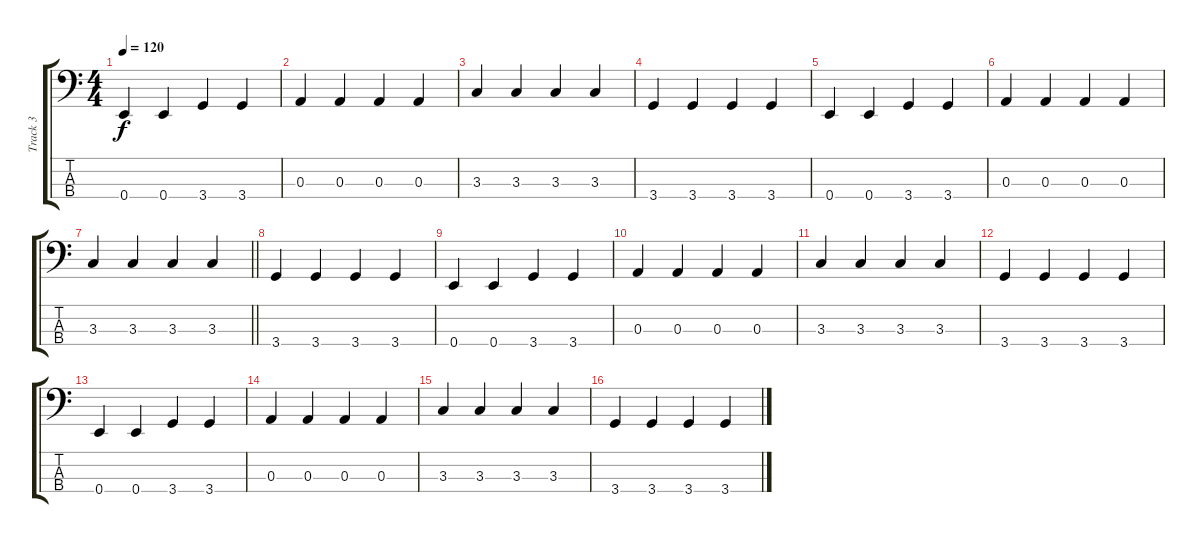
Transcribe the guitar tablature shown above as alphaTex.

\track ("Track 3" "Track 3") {instrument electricbassfinger}
\staff {score tabs}
\tuning (G2 D2 A1 E1) {hide}
\ts (4 4)
\tempo 120
\clef f4
\ks c
0.4.4{dy f} 0.4.4 3.4.4 3.4.4 |
0.3.4 0.3.4 0.3.4 0.3.4 |
3.3.4 3.3.4 3.3.4 3.3.4 |
3.4.4 3.4.4 3.4.4 3.4.4 |
0.4.4 0.4.4 3.4.4 3.4.4 |
0.3.4 0.3.4 0.3.4 0.3.4 |
\barLineRight lightlight
3.3.4 3.3.4 3.3.4 3.3.4 |
3.4.4 3.4.4 3.4.4 3.4.4 |
0.4.4 0.4.4 3.4.4 3.4.4 |
0.3.4 0.3.4 0.3.4 0.3.4 |
3.3.4 3.3.4 3.3.4 3.3.4 |
3.4.4 3.4.4 3.4.4 3.4.4 |
0.4.4 0.4.4 3.4.4 3.4.4 |
0.3.4 0.3.4 0.3.4 0.3.4 |
3.3.4 3.3.4 3.3.4 3.3.4 |
3.4.4 3.4.4 3.4.4 3.4.4
